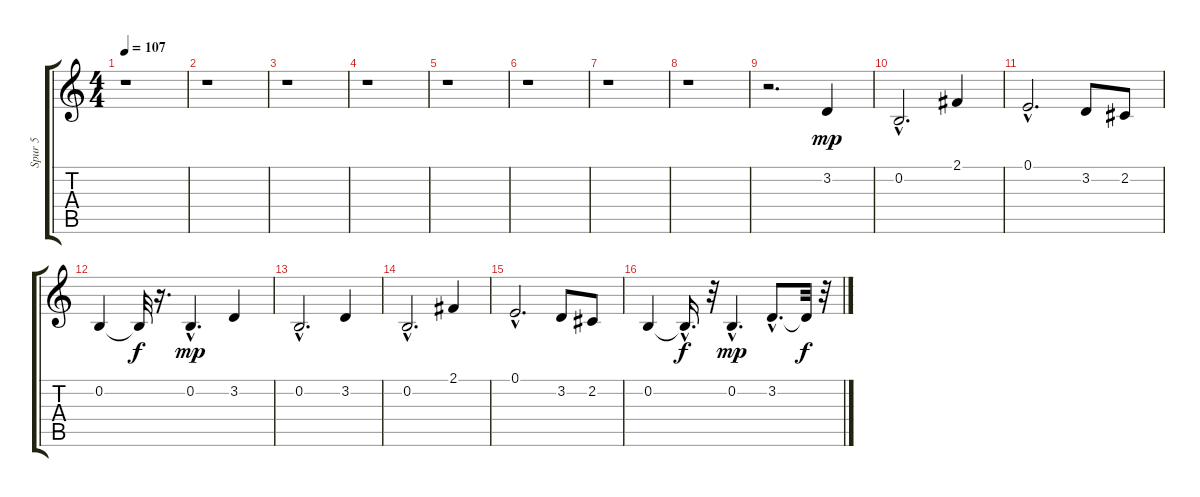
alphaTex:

\track ("Spur 5" "Spur 5") {instrument altosax}
\staff {score tabs}
\tuning (E4 B3 G3 D3 A2 E2) {hide}
\ts (4 4)
\tempo 107
\clef g2
\ks c
r.1{dy f} |
r.1 |
r.1 |
r.1 |
r.1 |
r.1 |
r.1 |
r.1 |
r.2{d} 3.2.4{dy mp} |
0.2{hac}.2{d} 2.1.4 |
0.1{hac}.2{d} 3.2.8 2.2.8 |
0.2.4 0.2{t}.32{dy f} r.16{d} 0.2{hac}.4{d dy mp} 3.2.4 |
0.2{hac}.2{d} 3.2.4 |
0.2{hac}.2{d} 2.1.4 |
0.1{hac}.2{d} 3.2.8 2.2.8 |
0.2.4 0.2{hac t}.16{d dy f} r.32 0.2{hac}.4{d dy mp} 3.2{hac}.8{d} 3.2{t}.32{dy f} r.32
